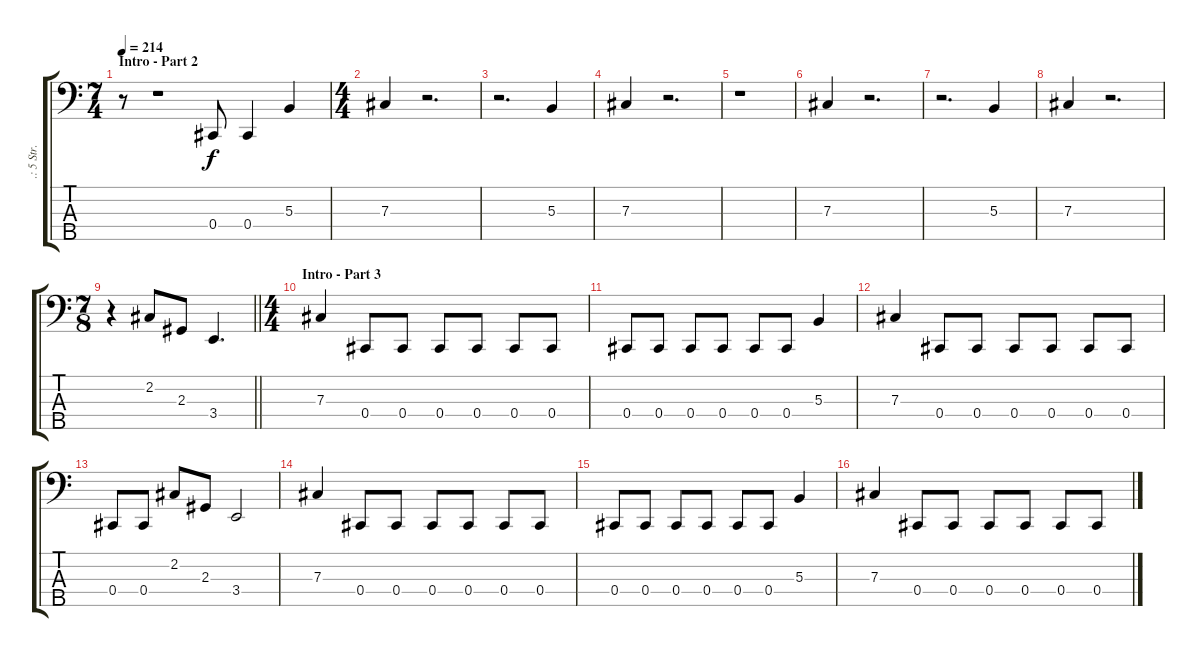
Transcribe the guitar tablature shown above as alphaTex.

\track (".: 5 Str. - Bass Guitar :." ".: 5 Str. ") {instrument electricbassfinger}
\staff {score tabs}
\tuning (E2 B1 Gb1 Db1 Ab0) {hide}
\ts (7 4)
\section ("" "Intro - Part 2")
\tempo 214
\clef f4
\ks c
r.8{dy f} r.1 0.4.8 0.4.4 5.3.4 |
\ts (4 4)
7.3.4 r.2{d} |
r.2{d} 5.3.4 |
7.3.4 r.2{d} |
r.1 |
7.3.4 r.2{d} |
r.2{d} 5.3.4 |
7.3.4 r.2{d} |
\ts (7 8)
\barLineRight lightlight
r.4 2.2.8 2.3.8 3.4.4{d} |
\ts (4 4)
\section ("" "Intro - Part 3")
7.3.4 0.4.8 0.4.8 0.4.8 0.4.8 0.4.8 0.4.8 |
0.4.8 0.4.8 0.4.8 0.4.8 0.4.8 0.4.8 5.3.4 |
7.3.4 0.4.8 0.4.8 0.4.8 0.4.8 0.4.8 0.4.8 |
0.4.8 0.4.8 2.2.8 2.3.8 3.4.2 |
7.3.4 0.4.8 0.4.8 0.4.8 0.4.8 0.4.8 0.4.8 |
0.4.8 0.4.8 0.4.8 0.4.8 0.4.8 0.4.8 5.3.4 |
7.3.4 0.4.8 0.4.8 0.4.8 0.4.8 0.4.8 0.4.8
